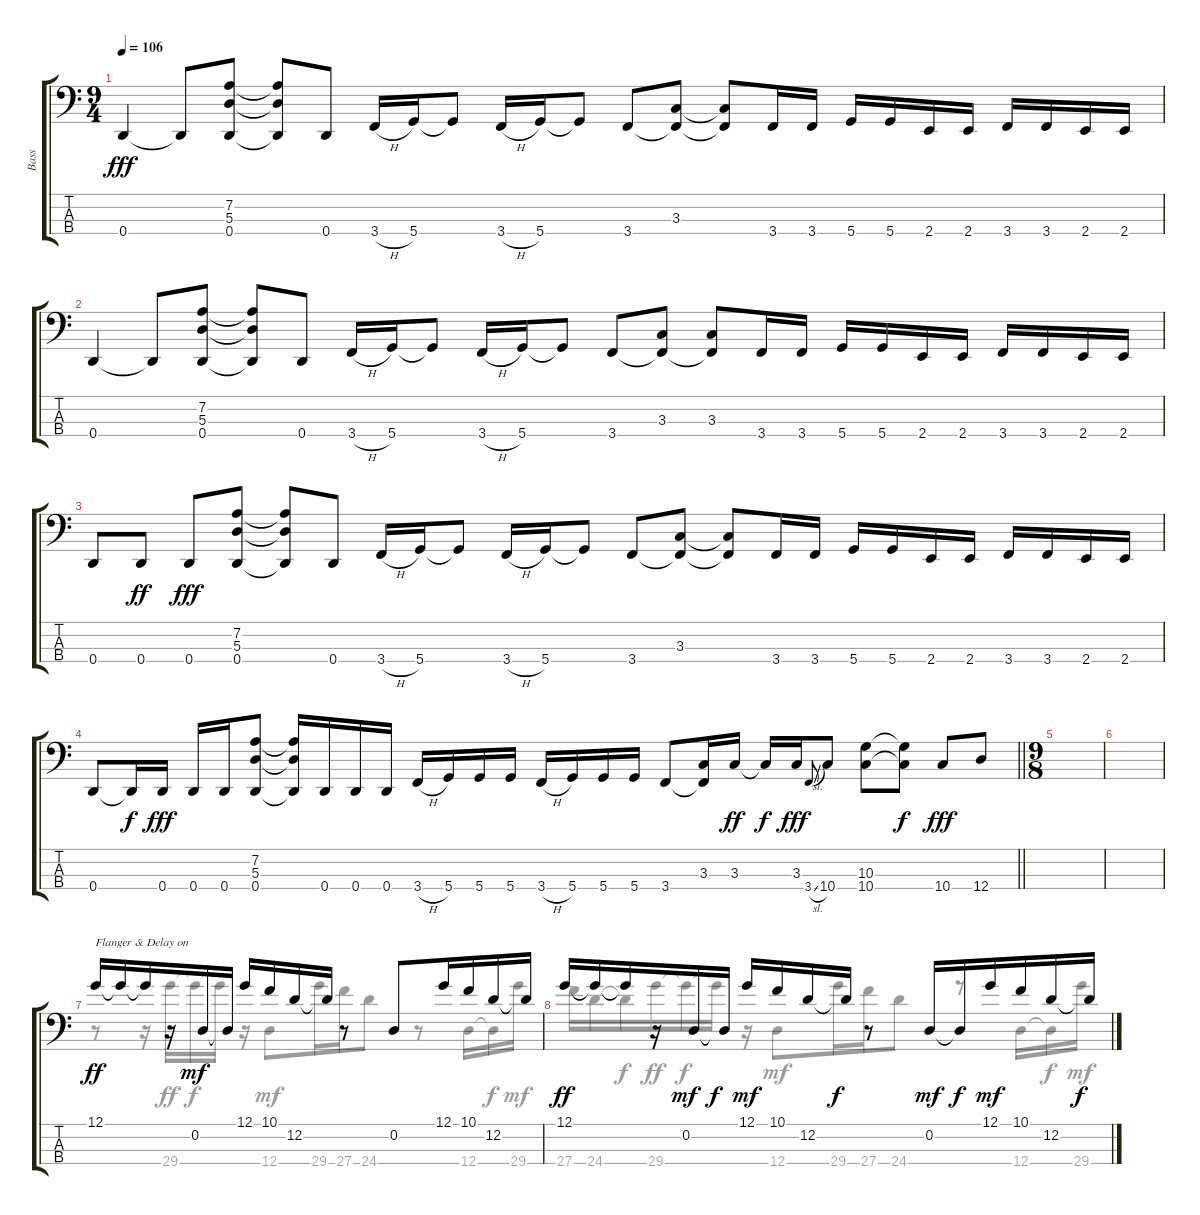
\track ("Bass" "Bass") {instrument electricbassfinger}
\staff {score tabs}
\tuning (G2 D2 A1 D1) {hide}
\voice
\ts (9 4)
\tempo 106
\clef f4
\ks c
0.4.4{dy fff} 0.4{t}.8 (7.2 5.3 0.4).8 (7.2{t} 5.3{t} 0.4{t}).8 0.4.8 3.4{h}.16 5.4.16 5.4{t}.8 3.4{h}.16 5.4.16 5.4{t}.8 3.4.8 (3.3 3.4{t}).8 (3.3{t} 3.4{t}).8 3.4.16 3.4.16 5.4.16 5.4.16 2.4.16 2.4.16 3.4.16 3.4.16 2.4.16 2.4.16 |
0.4.4 0.4{t}.8 (7.2 5.3 0.4).8 (7.2{t} 5.3{t} 0.4{t}).8 0.4.8 3.4{h}.16 5.4.16 5.4{t}.8 3.4{h}.16 5.4.16 5.4{t}.8 3.4.8 (3.3 3.4{t}).8 (3.3 3.4{t}).8 3.4.16 3.4.16 5.4.16 5.4.16 2.4.16 2.4.16 3.4.16 3.4.16 2.4.16 2.4.16 |
0.4.8 0.4.8{dy ff} 0.4.8{dy fff} (7.2 5.3 0.4).8 (7.2{t} 5.3{t} 0.4{t}).8 0.4.8 3.4{h}.16 5.4.16 5.4{t}.8 3.4{h}.16 5.4.16 5.4{t}.8 3.4.8 (3.3 3.4{t}).8 (3.3{t} 3.4{t}).8 3.4.16 3.4.16 5.4.16 5.4.16 2.4.16 2.4.16 3.4.16 3.4.16 2.4.16 2.4.16 |
\barLineRight lightlight
0.4.8 0.4{t}.16{dy f} 0.4.16{dy fff} 0.4.16 0.4.16 (7.2 5.3 0.4).8 (7.2{t} 5.3{t} 0.4{t}).16 0.4.16 0.4.16 0.4.16 3.4{h}.16 5.4.16 5.4.16 5.4.16 3.4{h}.16 5.4.16 5.4.16 5.4.16 3.4.8 (3.3 3.4{t}).16 3.3.16{dy ff} 3.3{t}.16{dy f} 3.3.16{dy fff} 3.4{sl}.8{gr onbeat} 10.4.8 (10.3 10.4).8 (10.3{t} 10.4{t}).8{dy f} 10.4.8{dy fff} 12.4.8 |
\ts (9 8)
\section ("" "")
|
|
12.1.16{txt "Flanger & Delay on" dy ff} 12.1{t}.16 12.1{t}.16 r.16 0.2.16{dy mf} 0.2{t}.16 12.1.16 10.1.16 12.2.16 12.2{t}.16 r.8 0.2.8 12.1.16 10.1.16 12.2.16 12.2{t}.16 |
12.1.16{dy ff} 12.1{t}.16 12.1{t}.16 r.16 0.2.16{dy mf} 0.2{t}.16{dy f} 12.1.16{dy mf} 10.1.16 12.2.16 12.2{t}.16{dy f} r.8 0.2.16{dy mf} 0.2{t}.16{dy f} 12.1.16{dy mf} 10.1.16 12.2.16 12.2{t}.16{dy f}
\voice
\clef f4
\ottava regular
\simile none
\ks c
|
|
|
\barLineRight lightlight
|
|
|
r.8 r.16 29.4.16{dy ff} 29.4{t}.16{dy f} 29.4{t}.16 r.16 12.4.8{dy mf} 29.4.16 27.4.16 24.4.8 r.8 12.4.16 12.4{t}.16{dy f} 29.4.16{dy mf} |
27.4.16 24.4.16 24.4{t}.16{dy f} 29.4.16{dy ff} 29.4{t}.16{dy f} 29.4{t}.16 r.16 12.4.8{dy mf} 29.4.16 27.4.16 24.4.8 r.8 12.4.16 12.4{t}.16{dy f} 29.4.16{dy mf}
